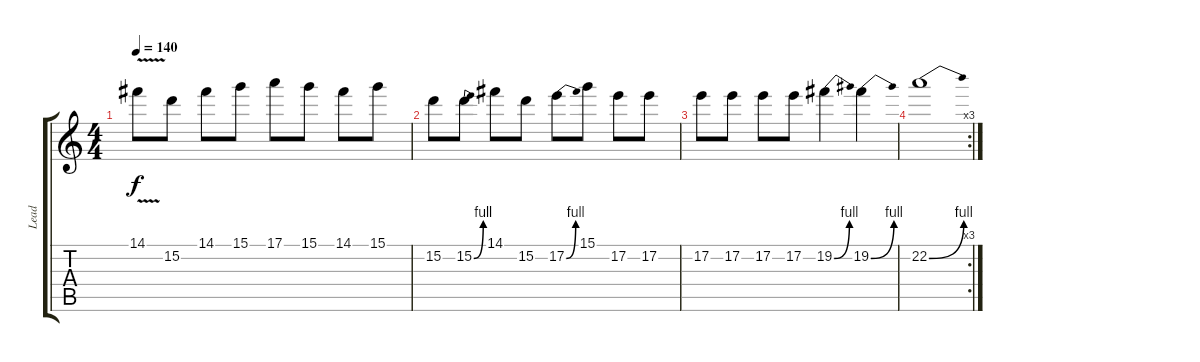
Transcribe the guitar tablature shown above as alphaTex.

\track ("Lead" "Lead") {instrument distortionguitar}
\staff {score tabs}
\tuning (E4 B3 G3 D3 A2 E2) {hide}
\ts (4 4)
\tempo 140
\clef g2
\ks c
14.1{v}.8{dy f} 15.2.8 14.1.8 15.1.8 17.1.8 15.1.8 14.1.8 15.1.8 |
15.2.8 15.2{be (bend 0 0 60 4)}.8 14.1.8 15.2.8 17.2{be (bend 0 0 60 4)}.8 15.1.8 17.2.8 17.2.8 |
17.2.8 17.2.8 17.2.8 17.2.8 19.2{be (bend 0 0 60 4)}.4 19.2{be (bend 0 0 60 4)}.4 |
\rc 3
22.2{be (bend 0 0 60 4)}.1
